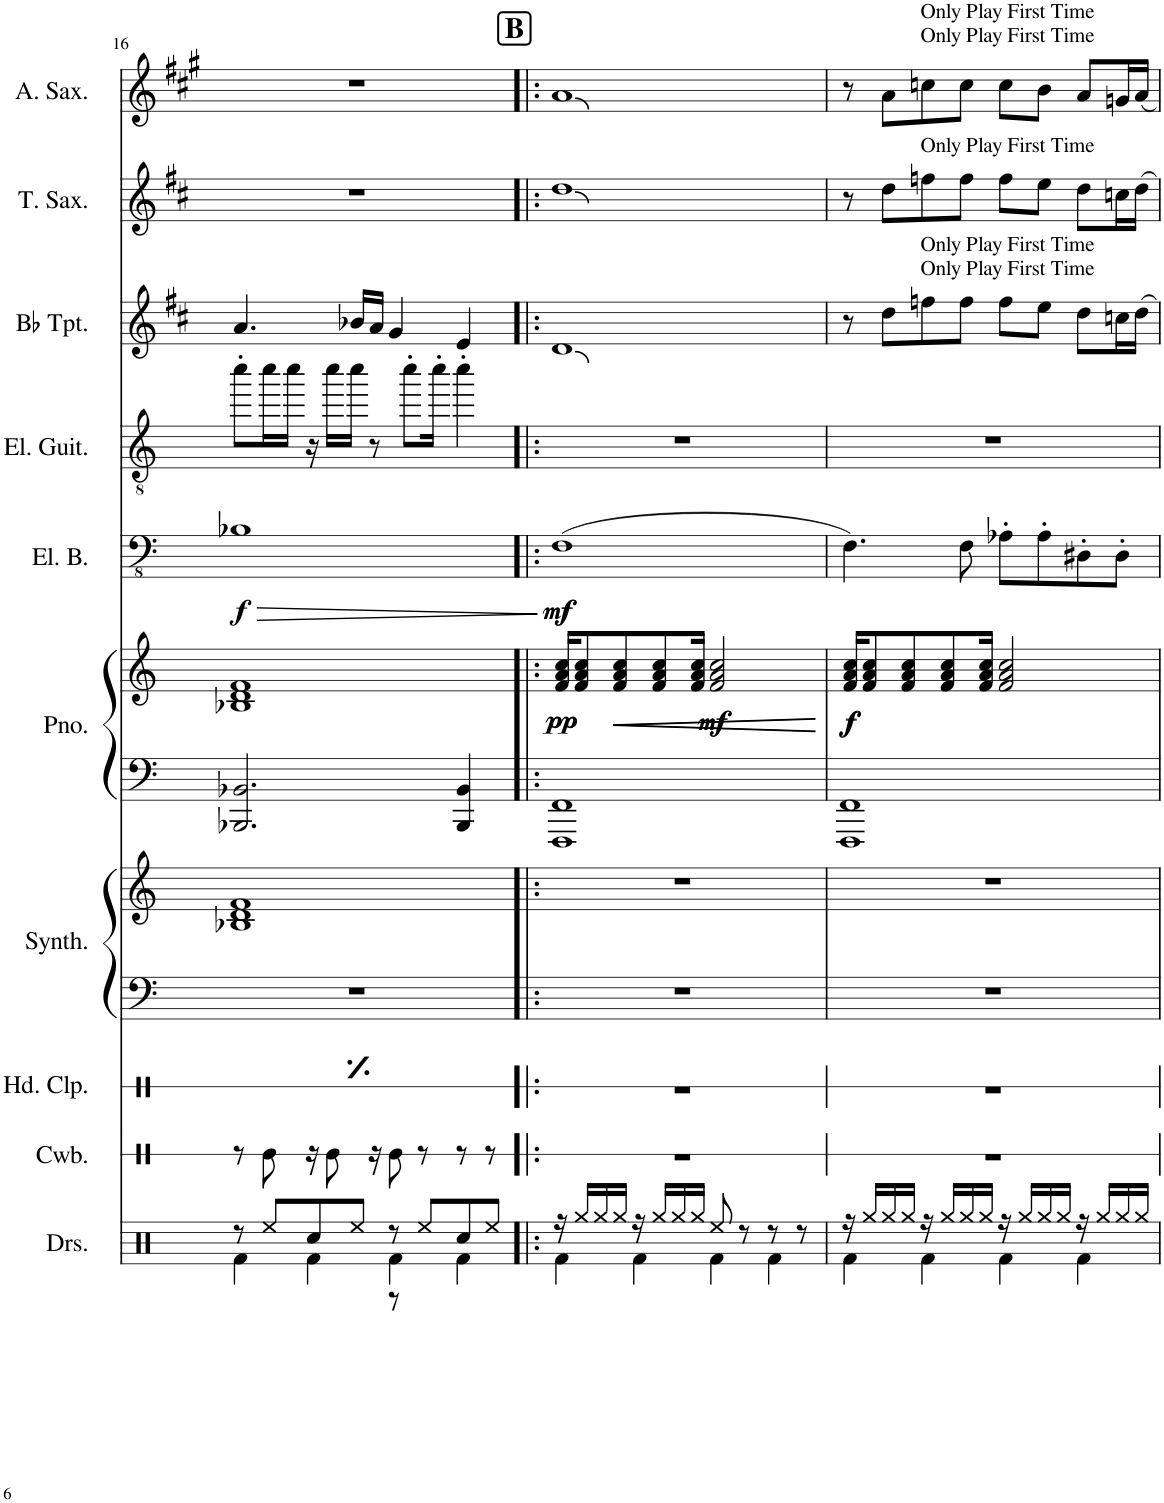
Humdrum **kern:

**kern	**kern	**kern	**kern	**kern	**kern	**kern	**dynam	**kern	**dynam	**kern	**kern	**kern	**kern	**kern
*part11	*part10	*part9	*part8	*part8	*part7	*part7	*part7	*part6	*part6	*part5	*part4	*part3	*part2	*part1
*staff13	*staff12	*staff11	*staff10	*staff9	*staff8	*staff7	*staff7/8	*staff6	*staff6	*staff5	*staff4	*staff3	*staff2	*staff1
*I"Drumset	*I"Cowbell	*I"Hand Clap	*I"Warm Synthesizer	*	*I"Piano	*	*	*I"Electric Bass	*	*I"Electric Guitar	*I"Bb Trumpet	*I"Baritone Saxophone	*I"Tenor Saxophone	*I"Alto Saxophone
*I'Drs.	*I'Cwb.	*I'Hd. Clp.	*I'Synth.	*	*I'Pno.	*	*	*I'El. B.	*	*I'El. Guit.	*I'Bb Tpt.	*I'Bar. Sax.	*I'T. Sax.	*I'A. Sax.
!!LO:PB:g=z
*clefX	*clefX	*clefX	*clefF4	*clefG2	*clefF4	*clefG2	*	*clefFv4	*	*clefGv2	*clefG2	*clefG2	*clefG2	*clefG2
*	*	*	*	*	*	*	*	*	*	*	*Trd1c2	*Trd12c21	*Trd8c14	*Trd5c9
*k[]	*k[]	*k[]	*k[]	*k[]	*k[]	*k[]	*	*k[]	*	*k[]	*k[f#c#]	*k[f#c#g#]	*k[f#c#]	*k[f#c#g#]
*M4/4	*M4/4	*M4/4	*M4/4	*M4/4	*M4/4	*M4/4	*	*M4/4	*	*M4/4	*M4/4	*M4/4	*M4/4	*M4/4
=16	=16	=16	=16	=16	=16	=16	=16	=16	=16	=16	=16	=16	=16	=16
*^	*	*	*	*	*	*	*	*	*	*	*	*	*	*
*	*^	*	*	*	*	*	*	*	*	*	*	*	*	*	*
!	!	!	!	!	!	!	!	!	!	!	!LO:HP:b	!	!	!	!	!
!	!	!	!	!	!	!	!	!	!	!	!LO:DY:n=1:b	!	!	!	!	!
8r	4Rf\	2ryy	8r	8r	1r	1B-X 1d 1f	2.BBB-X/ 2.BB-X/	1B-X 1d 1f	.	1BB-X	> f	8ccc'\L	4.a/	8aa'~\L	1r	1r
8Ree/L	.	.	8Re\	16r	.	.	.	.	.	.	.	16ccc\L	.	16cccn\K	.	.
.	.	.	.	16r	.	.	.	.	.	.	.	16ccc\JJ	.	8eee'~\J	.	.
8Rcc/	4Rf\	.	16r	16Re/	.	.	.	.	.	.	.	16r	.	.	.	.
.	.	.	8Re\	16r	.	.	.	.	.	.	.	16ccc\LL	.	16ddd\KL	.	.
8Ree/J	.	.	.	8r	.	.	.	.	.	.	.	16ccc\JJ	16b-X/LL	8ccc\J	.	.
.	.	.	16r	.	.	.	.	.	.	.	.	8r	16a/JJ	.	.	.
8r	4Rf\	8r	8Re\	4r	.	.	.	.	.	.	.	.	4g/	8ddd'~\L	.	.
.	.	.	.	.	.	.	.	.	.	.	.	8ccc'\L	.	.	.	.
8Ree/L	.	4.ryy	8r	.	.	.	.	.	.	.	.	.	.	8ccc'~\J	.	.
.	.	.	.	.	.	.	.	.	.	.	.	16ccc'\Jk	.	.	.	.
8Rcc/	4Rf\	.	8r	4Re/	.	.	4BBB-/ 4BB-/	.	.	.	.	4ccc'\	4e/	8aa'~\L	.	.
8Ree/J	.	.	8r	.	.	.	.	.	.	.	.	.	.	8ccc\J	.	.
*v	*v	*v	*	*	*	*	*	*	*	*	*	*	*	*	*	*
.	.	.	.	.	.	.	.	.	]	.	.	.	.	.
!!LO:REH:place=s1:a:B:cj:fs=14:t=B
=17!|:	=17!|:	=17!|:	=17!|:	=17!|:	=17!|:	=17!|:	=17!|:	=17!|:	=17!|:	=17!|:	=17!|:	=17!|:	=17!|:	=17!|:
*^	*	*	*	*	*	*	*	*	*	*	*	*	*	*
!	!	!	!	!	!	!	!	!LO:DY:b	!	!	!	!	!	!	!
!	!	!	!	!	!	!	!	!LO:DY:n=1:b	!	!LO:DY:b	!	!	!	!	!
!	!	!	!	!	!	!	!	!	!	!LO:DY:n=1:b	!	!	!	!	!
16r	4Rf\	1r	1r	1r	1r	1FFF 1FF	16f/ 16a/ 16cc/KL	pp pp	(1FF	mf mf	1r	1d	1aa	1dd	1a
16Rgg/LL	.	.	.	.	.	.	8f/ 8a/ 8cc/	.	.	.	.	.	.	.	.
16Rgg/	.	.	.	.	.	.	.	.	.	.	.	.	.	.	.
!	!	!	!	!	!	!	!	!LO:HP:b	!	!	!	!	!	!	!
16Rgg/JJ	.	.	.	.	.	.	8f/ 8a/ 8cc/	<	.	.	.	.	.	.	.
16r	4Rf\	.	.	.	.	.	.	.	.	.	.	.	.	.	.
!	!	!	!	!	!	!	!	!LO:HP:b	!	!	!	!	!	!	!
16Rgg/LL	.	.	.	.	.	.	8f/ 8a/ 8cc/	<	.	.	.	.	.	.	.
16Rgg/	.	.	.	.	.	.	.	.	.	.	.	.	.	.	.
16Rgg/JJ	.	.	.	.	.	.	16f/ 16a/ 16cc/Jk	.	.	.	.	.	.	.	.
!	!	!	!	!	!	!	!	!LO:DY:n=2:b	!	!	!	!	!	!	!
!	!	!	!	!	!	!	!	!LO:DY:n=3:b	!	!	!	!	!	!	!
8Ree/	4Rf\	.	.	.	.	.	2f/ 2a/ 2cc/	mf mf	.	.	.	.	.	.	.
8r	.	.	.	.	.	.	.	.	.	.	.	.	.	.	.
8r	4Rf\	.	.	.	.	.	.	.	.	.	.	.	.	.	.
8r	.	.	.	.	.	.	.	.	.	.	.	.	.	.	.
*v	*v	*	*	*	*	*	*	*	*	*	*	*	*	*	*
.	.	.	.	.	.	.	[ [	.	.	.	.	.	.	.
=18	=18	=18	=18	=18	=18	=18	=18	=18	=18	=18	=18	=18	=18	=18
*^	*	*	*	*	*	*	*	*	*	*	*	*	*	*
!	!	!	!	!	!	!	!	!LO:DY:b	!	!	!	!	!	!	!
!	!	!	!	!	!	!	!	!LO:DY:n=1:b	!	!	!	!	!	!	!
16r	4Rf\	1r	1r	1r	1r	1FFF 1FF	16f/ 16a/ 16cc/KL	f f	4.FF\)	.	1r	8r	1r	8r	8r
16Rgg/LL	.	.	.	.	.	.	8f/ 8a/ 8cc/	.	.	.	.	.	.	.	.
16Rgg/	.	.	.	.	.	.	.	.	.	.	.	8dd\L	.	8dd\L	8a\L
16Rgg/JJ	.	.	.	.	.	.	8f/ 8a/ 8cc/	.	.	.	.	.	.	.	.
!	!	!	!	!	!	!	!	!	!	!	!	!	!	!	!LO:TX:a:t=Only Play First Time
!	!	!	!	!	!	!	!	!	!	!	!	!	!	!	!LO:TX:a:t=Only Play First Time
!	!	!	!	!	!	!	!	!	!	!	!	!	!	!LO:TX:a:t=Only Play First Time	!
!	!	!	!	!	!	!	!	!	!	!	!	!LO:TX:a:t=Only Play First Time	!	!	!
!	!	!	!	!	!	!	!	!	!	!	!	!LO:TX:a:t=Only Play First Time	!	!	!
16r	4Rf\	.	.	.	.	.	.	.	.	.	.	8ffn\	.	8ffn\	8ccn\
16Rgg/LL	.	.	.	.	.	.	8f/ 8a/ 8cc/	.	.	.	.	.	.	.	.
16Rgg/	.	.	.	.	.	.	.	.	8FF\	.	.	8ff\J	.	8ff\J	8cc\J
16Rgg/JJ	.	.	.	.	.	.	16f/ 16a/ 16cc/Jk	.	.	.	.	.	.	.	.
16r	4Rf\	.	.	.	.	.	2f/ 2a/ 2cc/	.	8AA-X'\L	.	.	8ff\L	.	8ff\L	8cc\L
16Rgg/LL	.	.	.	.	.	.	.	.	.	.	.	.	.	.	.
16Rgg/	.	.	.	.	.	.	.	.	8AA-'\	.	.	8ee\J	.	8ee\J	8b\J
16Rgg/JJ	.	.	.	.	.	.	.	.	.	.	.	.	.	.	.
16r	4Rf\	.	.	.	.	.	.	.	8DD#X'\	.	.	8dd\L	.	8dd\L	8a/L
16Rgg/LL	.	.	.	.	.	.	.	.	.	.	.	.	.	.	.
16Rgg/	.	.	.	.	.	.	.	.	8DD#'\J	.	.	16ccn\L	.	16ccn\L	16gn/L
16Rgg/JJ	.	.	.	.	.	.	.	.	.	.	.	16dd\JJ	.	16dd\JJ	16a/JJ
*v	*v	*	*	*	*	*	*	*	*	*	*	*	*	*	*
=	=	=	=	=	=	=	=	=	=	=	=	=	=	=
*-	*-	*-	*-	*-	*-	*-	*-	*-	*-	*-	*-	*-	*-	*-
